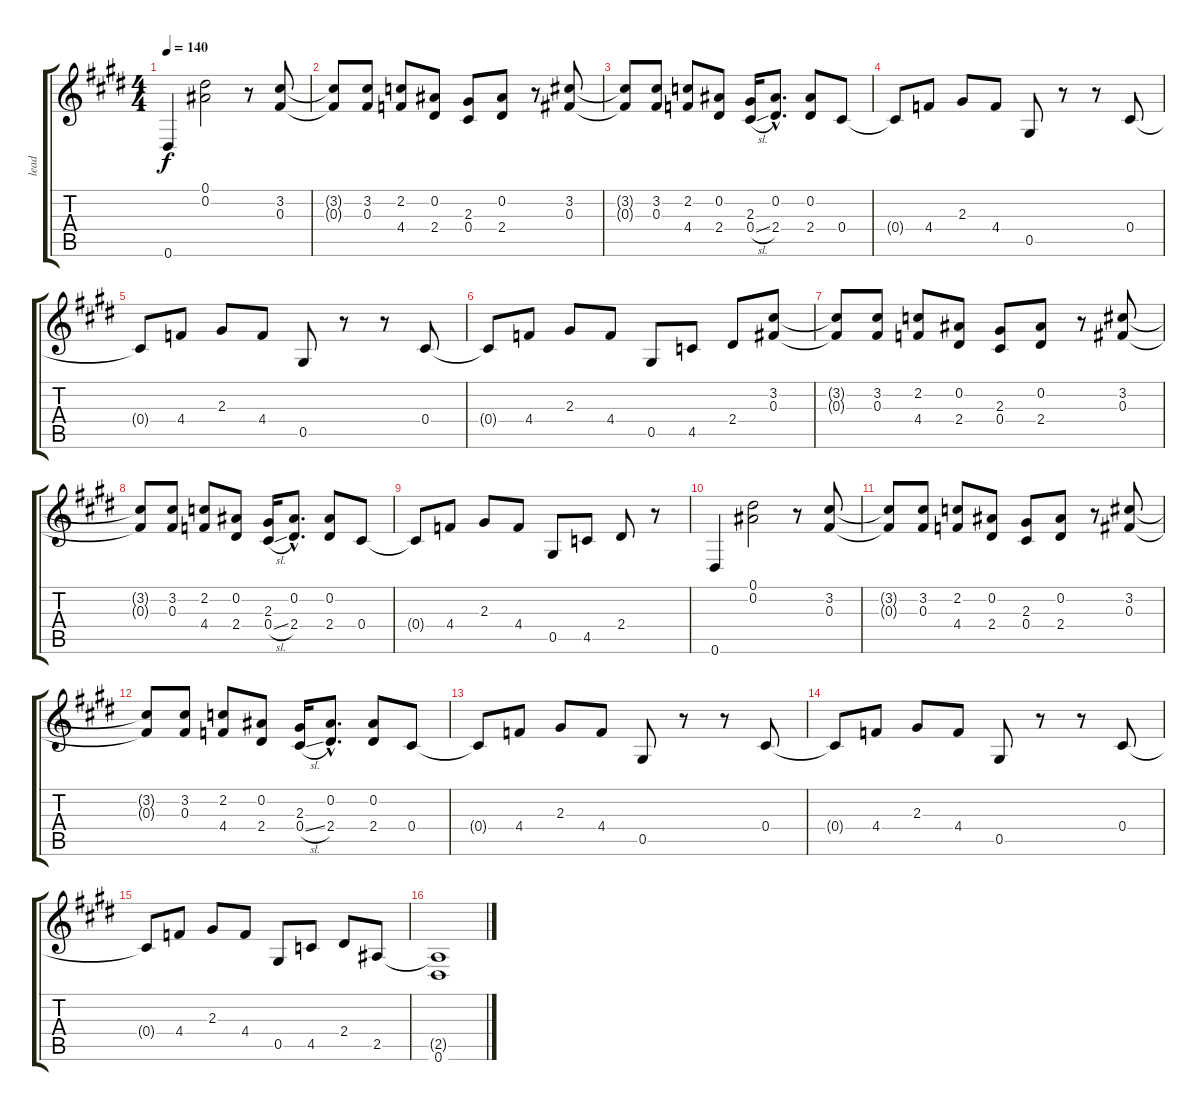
\track ("lead" "lead") {instrument overdrivenguitar}
\staff {score tabs}
\tuning (Eb4 Bb3 Gb3 Db3 Ab2 Eb2) {hide}
\ts (4 4)
\tempo 140
\clef g2
\ks e
0.6.4{dy f} (0.1 0.2).2 r.8 (3.2 0.3).8 |
(3.2{t} 0.3{t}).8 (3.2 0.3).8 (2.2 4.4).8 (0.2 2.4).8 (2.3 0.4).8 (0.2 2.4).8 r.8 (3.2 0.3).8 |
(3.2{t} 0.3{t}).8 (3.2 0.3).8 (2.2 4.4).8 (0.2 2.4).8 (2.3 0.4{sl}).16 (0.2{hac} 2.4{hac}).8{d} (0.2 2.4).8 0.4.8 |
0.4{t}.8 4.4.8 2.3.8 4.4.8 0.5.8 r.8 r.8 0.4.8 |
0.4{t}.8 4.4.8 2.3.8 4.4.8 0.5.8 r.8 r.8 0.4.8 |
0.4{t}.8 4.4.8 2.3.8 4.4.8 0.5.8 4.5.8 2.4.8 (3.2 0.3).8 |
(3.2{t} 0.3{t}).8 (3.2 0.3).8 (2.2 4.4).8 (0.2 2.4).8 (2.3 0.4).8 (0.2 2.4).8 r.8 (3.2 0.3).8 |
(3.2{t} 0.3{t}).8 (3.2 0.3).8 (2.2 4.4).8 (0.2 2.4).8 (2.3 0.4{sl}).16 (0.2{hac} 2.4{hac}).8{d} (0.2 2.4).8 0.4.8 |
0.4{t}.8 4.4.8 2.3.8 4.4.8 0.5.8 4.5.8 2.4.8 r.8 |
0.6.4 (0.1 0.2).2 r.8 (3.2 0.3).8 |
(3.2{t} 0.3{t}).8 (3.2 0.3).8 (2.2 4.4).8 (0.2 2.4).8 (2.3 0.4).8 (0.2 2.4).8 r.8 (3.2 0.3).8 |
(3.2{t} 0.3{t}).8 (3.2 0.3).8 (2.2 4.4).8 (0.2 2.4).8 (2.3 0.4{sl}).16 (0.2{hac} 2.4{hac}).8{d} (0.2 2.4).8 0.4.8 |
0.4{t}.8 4.4.8 2.3.8 4.4.8 0.5.8 r.8 r.8 0.4.8 |
0.4{t}.8 4.4.8 2.3.8 4.4.8 0.5.8 r.8 r.8 0.4.8 |
0.4{t}.8 4.4.8 2.3.8 4.4.8 0.5.8 4.5.8 2.4.8 2.5.8 |
(2.5{t} 0.6).1
